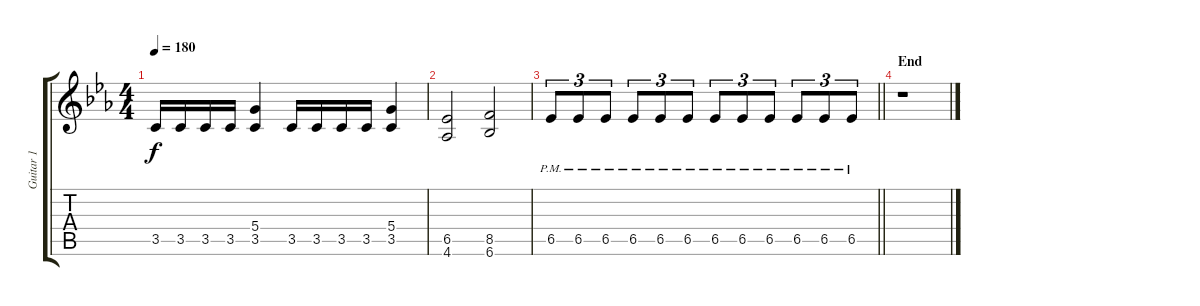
\track ("Guitar 1" "Guitar 1") {instrument overdrivenguitar}
\staff {score tabs}
\tuning (E4 B3 G3 D3 A2 E2) {hide}
\ts (4 4)
\tempo 180
\clef g2
\ks eb
3.5.16{dy f} 3.5.16 3.5.16 3.5.16 (5.4 3.5).4 3.5.16 3.5.16 3.5.16 3.5.16 (5.4 3.5).4 |
(6.5 4.6).2 (8.5 6.6).2 |
\barLineRight lightlight
6.5{pm}.8{tu (3 2)} 6.5{pm}.8{tu (3 2)} 6.5{pm}.8{tu (3 2)} 6.5{pm}.8{tu (3 2)} 6.5{pm}.8{tu (3 2)} 6.5{pm}.8{tu (3 2)} 6.5{pm}.8{tu (3 2)} 6.5{pm}.8{tu (3 2)} 6.5{pm}.8{tu (3 2)} 6.5{pm}.8{tu (3 2)} 6.5{pm}.8{tu (3 2)} 6.5{pm}.8{tu (3 2)} |
\section ("" "End")
r.1
